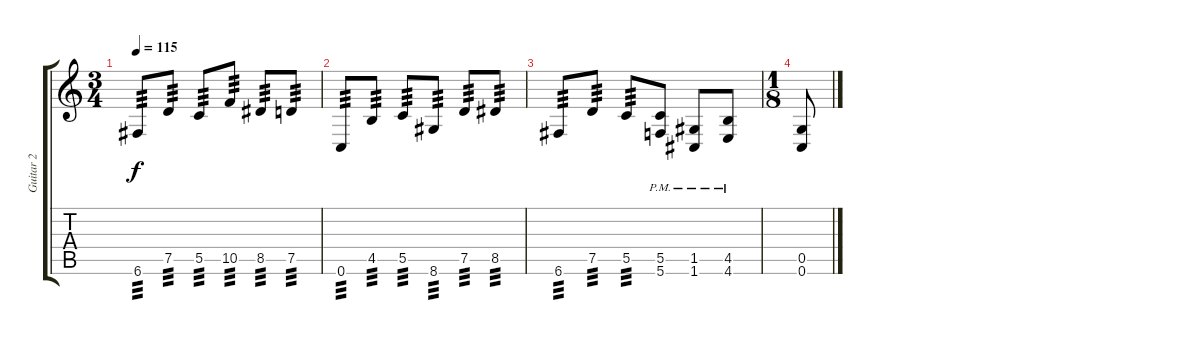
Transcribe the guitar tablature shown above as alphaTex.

\track ("Guitar 2" "Guitar 2") {instrument distortionguitar}
\staff {score tabs}
\tuning (D4 A3 F3 C3 G2 C2) {hide}
\ts (3 4)
\tempo 115
\clef g2
\ks c
6.6.8{tp 3 dy f} 7.5.8{tp 3} 5.5.8{tp 3} 10.5.8{tp 3} 8.5.8{tp 3} 7.5.8{tp 3} |
0.6.8{tp 3} 4.5.8{tp 3} 5.5.8{tp 3} 8.6.8{tp 3} 7.5.8{tp 3} 8.5.8{tp 3} |
6.6.8{tp 3} 7.5.8{tp 3} 5.5.8{tp 3} (5.5{pm} 5.6{pm}).8 (1.5{pm} 1.6{pm}).8 (4.5{pm} 4.6{pm}).8 |
\ts (1 8)
(0.5 0.6).8
